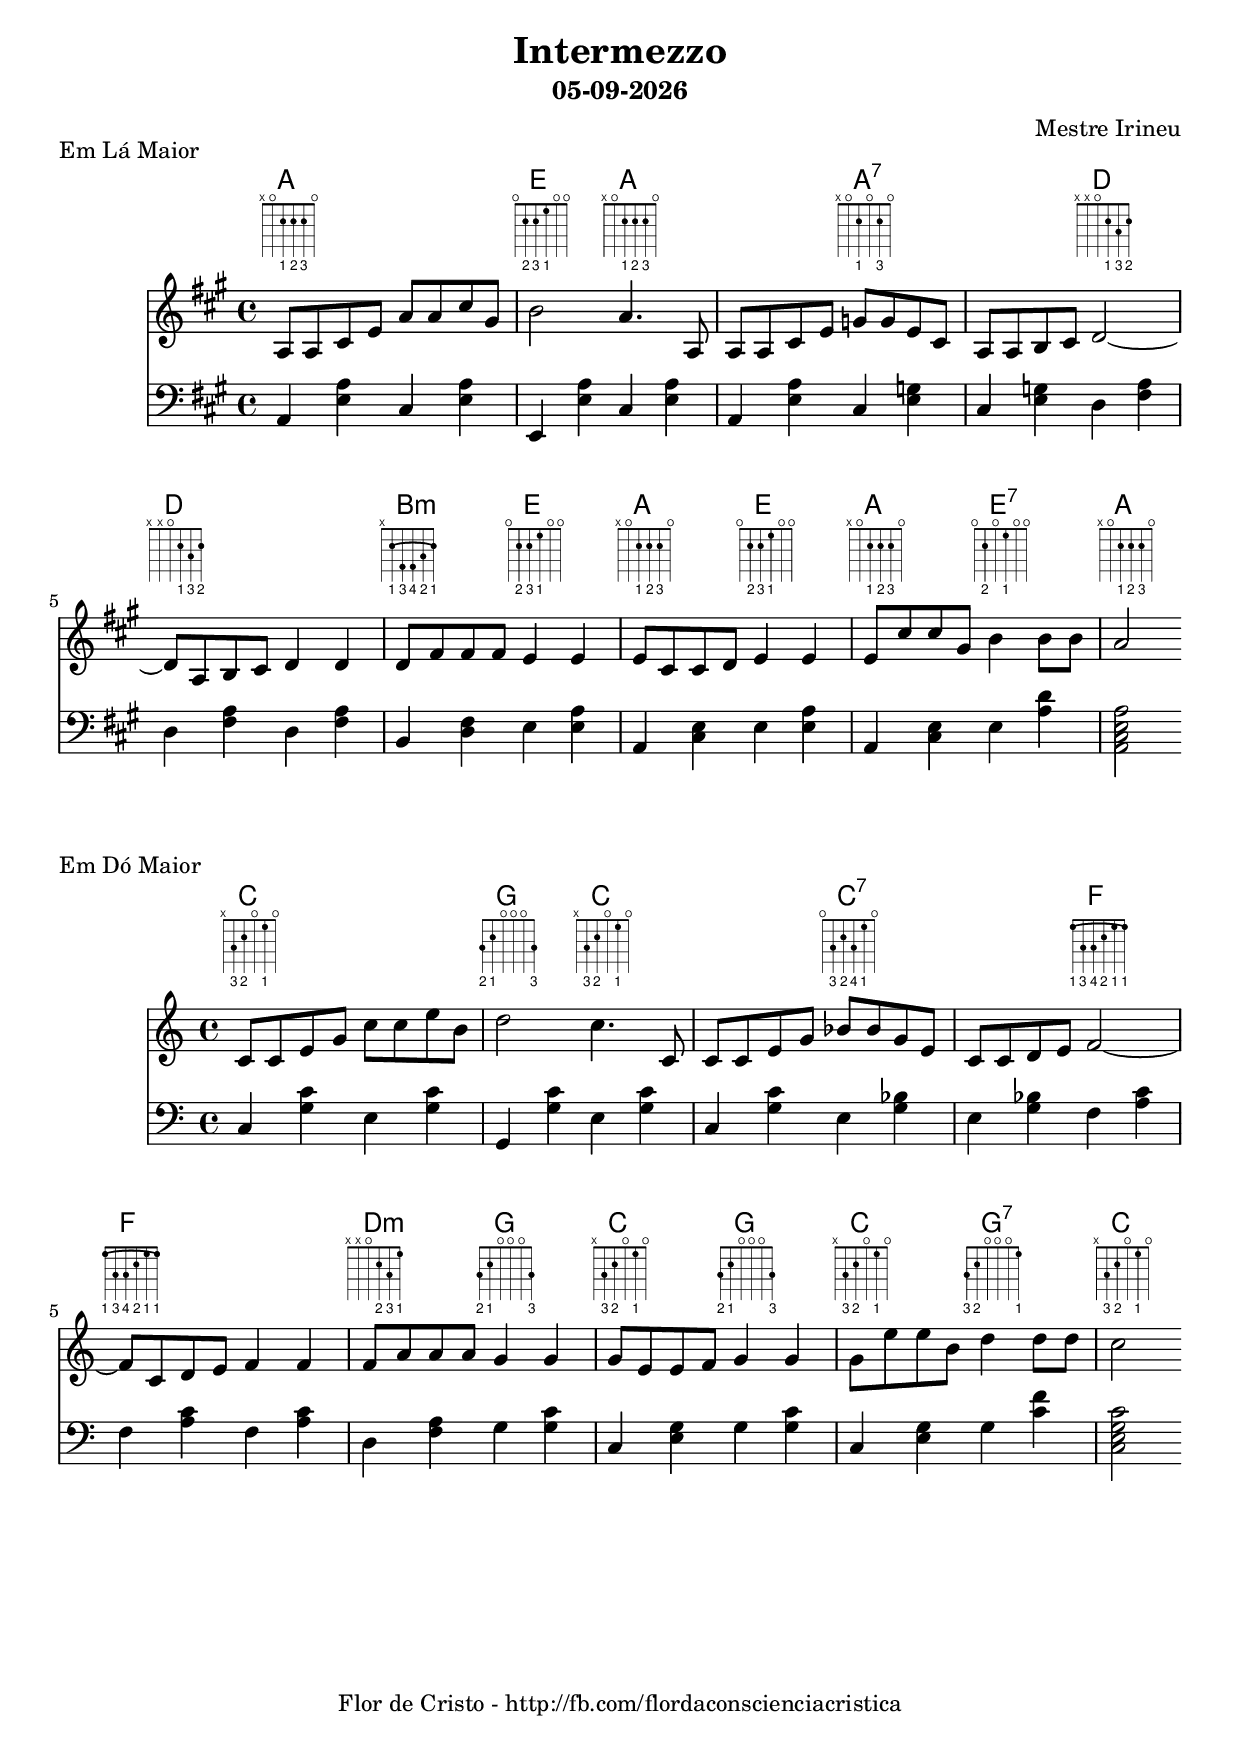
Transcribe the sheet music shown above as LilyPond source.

% set the starting point to middle C
% first, define a variable to hold the formatted date:
date = #(strftime "%d-%m-%Y" (localtime (current-time)))
\version "2.16.0"
\header {
   title = "Intermezzo"
   subtitle = "Em Lá Maior"
   composer = "Mestre Irineu"
   subtitle = \date
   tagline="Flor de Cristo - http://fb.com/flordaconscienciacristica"
}
\paper {
  #(set-paper-size "a4")
}
\include "predefined-guitar-fretboards.ly"
% \storePredefinedDiagram \chordmode { c' }
%                        #guitar-tuning
%                        #"x;1-1-(;3-2;3-3;3-4;1-1-);"
osAcordes = \chordmode {
  % insert chords for chordnames and fretboards here
  a1  e2 a1  a1:7 d2 d1 b2:m e a e a e:7 a 
}
\score {
  \relative c' {  
   << 
     \new ChordNames { \osAcordes }
     \new FretBoards { \osAcordes }
     \new Staff { \clef treble \key a \major   \time 4/4 \override Lyrics . LyricText #'color = #blue
        \bar "|:"
       a8 a cis e a a cis gis 
       b2 a4. a,8
       a a cis e g! g e cis
       a a b cis d2 ~
       d8 a b cis d4 d
       d8 fis fis fis e4 e
       e8 cis cis d e4 e
       e8 cis' cis gis b4 b8 b
       a2
       \bar ":|"
     }
     \new Staff { \clef bass   \key a \major
       a,,4 <e' a> cis <e a> % A
       e,   <a' e> cis, <e a> % E A
       a,4 <e' a> cis <e g> % A A7
       cis <e g>   d <fis a>   % A7 D
       d <fis a>   d <fis a>  % D D
       b,  <d fis>   e  <a e>  % bm E
       a,  <cis e>   e  <a e>   % A E
       a,   <cis e>   e  <a d>    % A E7
       <a,  cis e a>2 % A
     }
   >>
  }
  \header {
      piece = "Em Lá Maior"
  }
}



\score {
  \transpose a c' {
    \relative c' {  
      << 
        \new ChordNames { \osAcordes }
        \new FretBoards { \osAcordes }
        \new Staff { \clef treble \key a \major   \time 4/4 \override Lyrics . LyricText #'color = #blue
           a8 a cis e a a cis gis 
           b2 a4. a,8
           a a cis e g! g e cis
           a a b cis d2 ~
           d8 a b cis d4 d
           d8 fis fis fis e4 e
           e8 cis cis d e4 e
           e8 cis' cis gis b4 b8 b
           a2
        }
        \new Staff { \clef bass   \key a \major
           a,,4 <e' a> cis <e a> % A
           e,   <a' e> cis, <e a> % E A
           a,4 <e' a> cis <e g> % A A7
           cis <e g>   d <fis a>   % A7 D
           d <fis a>   d <fis a>  % D D
           b,  <d fis>   e  <a e>  % bm E
           a,  <cis e>   e  <a e>   % A E
           a,   <cis e>   e  <a d>    % A E7
           <a,  cis e a>2 % A
        }
      >>
    }
  }
  \header {
      piece = "Em Dó Maior"
  }
}

